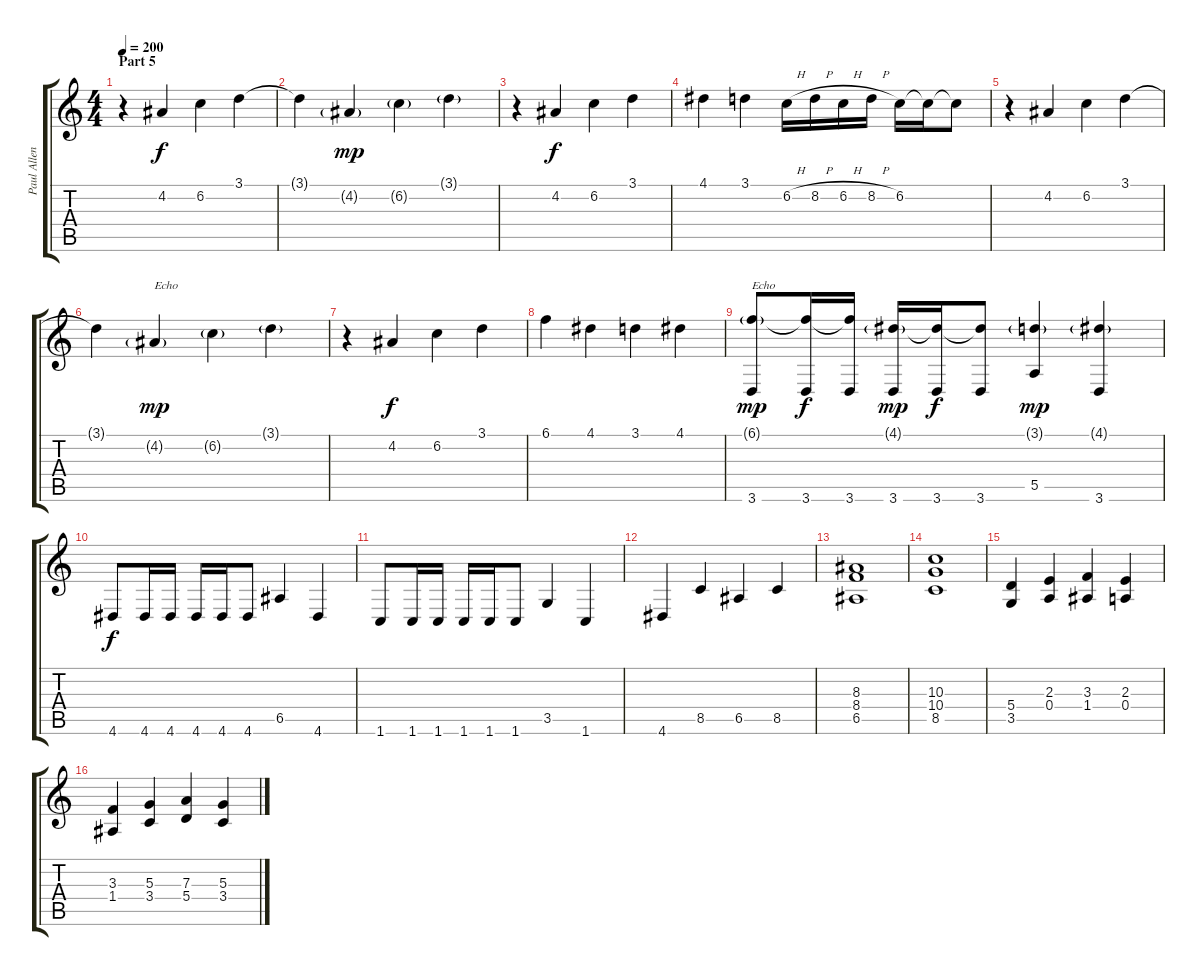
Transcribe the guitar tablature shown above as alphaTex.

\track ("Paul Allender" "Paul Allen") {instrument distortionguitar}
\staff {score tabs}
\tuning (B3 Gb3 D3 A2 E2 B1) {hide}
\ts (4 4)
\section ("" "Part 5")
\tempo 200
\clef g2
\ks c
r.4{dy f} 4.2.4 6.2.4 3.1.4 |
3.1{t}.4 4.2{g}.4{dy mp} 6.2{g}.4 3.1{g}.4 |
r.4 4.2.4{dy f} 6.2.4 3.1.4 |
4.1.4 3.1.4 6.2{h}.16 8.2{h}.16 6.2{h}.16 8.2{h}.16 6.2.16 6.2{t}.16 6.2{t}.8 |
r.4 4.2.4 6.2.4 3.1.4 |
3.1{t}.4 4.2{g}.4{txt "Echo" dy mp} 6.2{g}.4 3.1{g}.4 |
r.4 4.2.4{dy f} 6.2.4 3.1.4 |
6.1.4 4.1.4 3.1.4 4.1.4 |
(6.1{g} 3.6).8{txt "Echo" dy mp balance 2} (6.1{t} 3.6).16{dy f} (6.1{t} 3.6).16 (4.1{g} 3.6).16{dy mp} (4.1{t} 3.6).16{dy f} (4.1{t} 3.6).8 (3.1{g} 5.5).4{dy mp} (4.1{g} 3.6).4 |
4.6.8{dy f} 4.6.16 4.6.16 4.6.16 4.6.16 4.6.8 6.5.4 4.6.4 |
1.6.8 1.6.16 1.6.16 1.6.16 1.6.16 1.6.8 3.5.4 1.6.4 |
4.6.4 8.5.4 6.5.4 8.5.4 |
(8.3 8.4 6.5).1 |
(10.3 10.4 8.5).1 |
(5.4 3.5).4 (2.3 0.4).4 (3.3 1.4).4 (2.3 0.4).4 |
(3.3 1.4).4 (5.3 3.4).4 (7.3 5.4).4 (5.3 3.4).4
